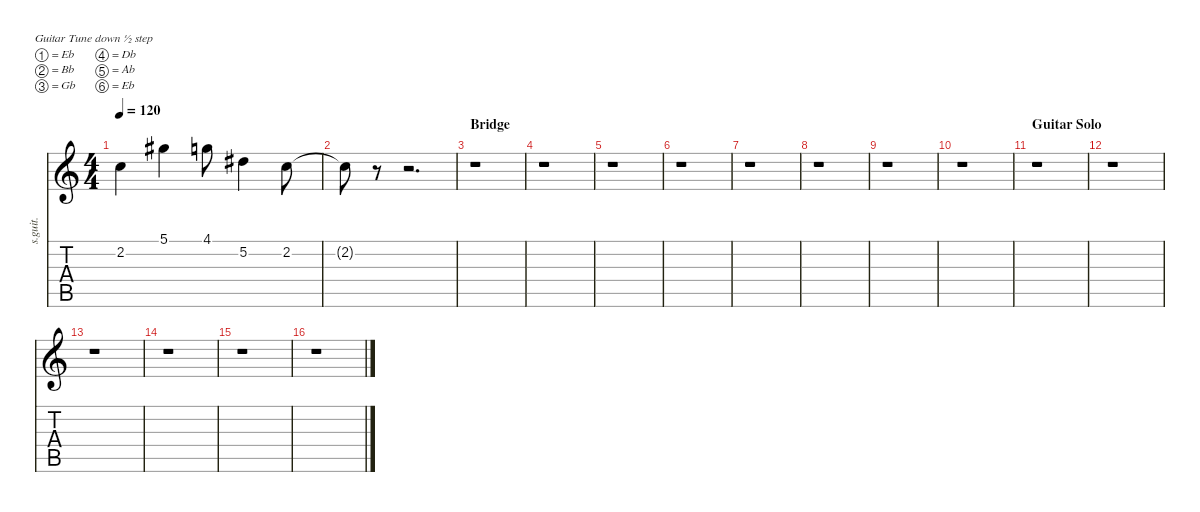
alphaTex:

\defaultSystemsLayout 4
\hideDynamics
\bracketExtendMode nobrackets
\track ("Brian Bell - Backing Vocals" "s.guit.") {instrument altosax}
\staff {score tabs}
\tuning (Eb4 Bb3 Gb3 Db3 Ab2 Eb2)
\displaytranspose 12
\ts (4 4)
\tempo 120
\clef g2
\ks c
2.2.4{lyrics (0 "") lyrics (1 "") lyrics (2 "") lyrics (3 "") lyrics (4 "") dy f} 5.1{acc #}.4{lyrics (0 "") lyrics (1 "") lyrics (2 "") lyrics (3 "") lyrics (4 "")} 4.1.8{lyrics (0 "") lyrics (1 "") lyrics (2 "") lyrics (3 "") lyrics (4 "")} 5.2{acc #}.4{lyrics (0 "") lyrics (1 "") lyrics (2 "") lyrics (3 "") lyrics (4 "")} 2.2.8{lyrics (0 "") lyrics (1 "") lyrics (2 "") lyrics (3 "") lyrics (4 "")} |
2.2{t}.8{lyrics (0 "") lyrics (1 "") lyrics (2 "") lyrics (3 "") lyrics (4 "")} r.8 r.2{d} |
\section ("" "Bridge")
r.1 |
r.1 |
r.1 |
r.1 |
r.1 |
r.1 |
r.1 |
r.1 |
\section ("" "Guitar Solo")
r.1 |
r.1 |
r.1 |
r.1 |
r.1 |
r.1
